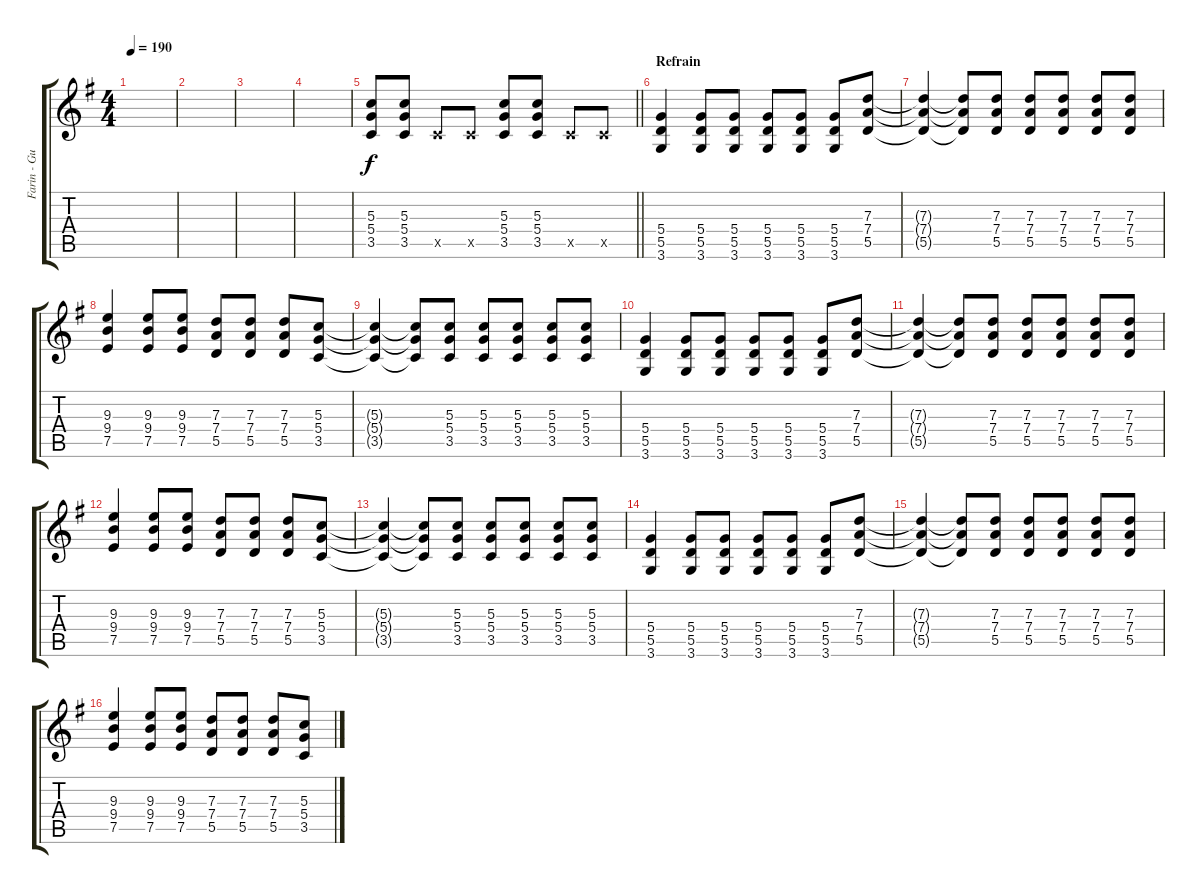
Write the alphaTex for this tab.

\track ("Farin - Guitar 2" "Farin - Gu") {instrument overdrivenguitar}
\staff {score tabs}
\tuning (E4 B3 G3 D3 A2 E2) {hide}
\ts (4 4)
\tempo 190
\clef g2
\ks g
|
|
|
|
\barLineRight lightlight
(5.3 5.4 3.5).8 (5.3 5.4 3.5).8 3.5{x}.8 3.5{x}.8 (5.3 5.4 3.5).8 (5.3 5.4 3.5).8 3.5{x}.8 3.5{x}.8 |
\section ("" "Refrain")
(5.4 5.5 3.6).4 (5.4 5.5 3.6).8 (5.4 5.5 3.6).8 (5.4 5.5 3.6).8 (5.4 5.5 3.6).8 (5.4 5.5 3.6).8 (7.3 7.4 5.5).8 |
(7.3{t} 7.4{t} 5.5{t}).4 (7.3{t} 7.4{t} 5.5{t}).8 (7.3 7.4 5.5).8 (7.3 7.4 5.5).8 (7.3 7.4 5.5).8 (7.3 7.4 5.5).8 (7.3 7.4 5.5).8 |
(9.3 9.4 7.5).4 (9.3 9.4 7.5).8 (9.3 9.4 7.5).8 (7.3 7.4 5.5).8 (7.3 7.4 5.5).8 (7.3 7.4 5.5).8 (5.3 5.4 3.5).8 |
(5.3{t} 5.4{t} 3.5{t}).4 (5.3{t} 5.4{t} 3.5{t}).8 (5.3 5.4 3.5).8 (5.3 5.4 3.5).8 (5.3 5.4 3.5).8 (5.3 5.4 3.5).8 (5.3 5.4 3.5).8 |
(5.4 5.5 3.6).4 (5.4 5.5 3.6).8 (5.4 5.5 3.6).8 (5.4 5.5 3.6).8 (5.4 5.5 3.6).8 (5.4 5.5 3.6).8 (7.3 7.4 5.5).8 |
(7.3{t} 7.4{t} 5.5{t}).4 (7.3{t} 7.4{t} 5.5{t}).8 (7.3 7.4 5.5).8 (7.3 7.4 5.5).8 (7.3 7.4 5.5).8 (7.3 7.4 5.5).8 (7.3 7.4 5.5).8 |
(9.3 9.4 7.5).4 (9.3 9.4 7.5).8 (9.3 9.4 7.5).8 (7.3 7.4 5.5).8 (7.3 7.4 5.5).8 (7.3 7.4 5.5).8 (5.3 5.4 3.5).8 |
(5.3{t} 5.4{t} 3.5{t}).4 (5.3{t} 5.4{t} 3.5{t}).8 (5.3 5.4 3.5).8 (5.3 5.4 3.5).8 (5.3 5.4 3.5).8 (5.3 5.4 3.5).8 (5.3 5.4 3.5).8 |
(5.4 5.5 3.6).4 (5.4 5.5 3.6).8 (5.4 5.5 3.6).8 (5.4 5.5 3.6).8 (5.4 5.5 3.6).8 (5.4 5.5 3.6).8 (7.3 7.4 5.5).8 |
(7.3{t} 7.4{t} 5.5{t}).4 (7.3{t} 7.4{t} 5.5{t}).8 (7.3 7.4 5.5).8 (7.3 7.4 5.5).8 (7.3 7.4 5.5).8 (7.3 7.4 5.5).8 (7.3 7.4 5.5).8 |
(9.3 9.4 7.5).4 (9.3 9.4 7.5).8 (9.3 9.4 7.5).8 (7.3 7.4 5.5).8 (7.3 7.4 5.5).8 (7.3 7.4 5.5).8 (5.3 5.4 3.5).8
